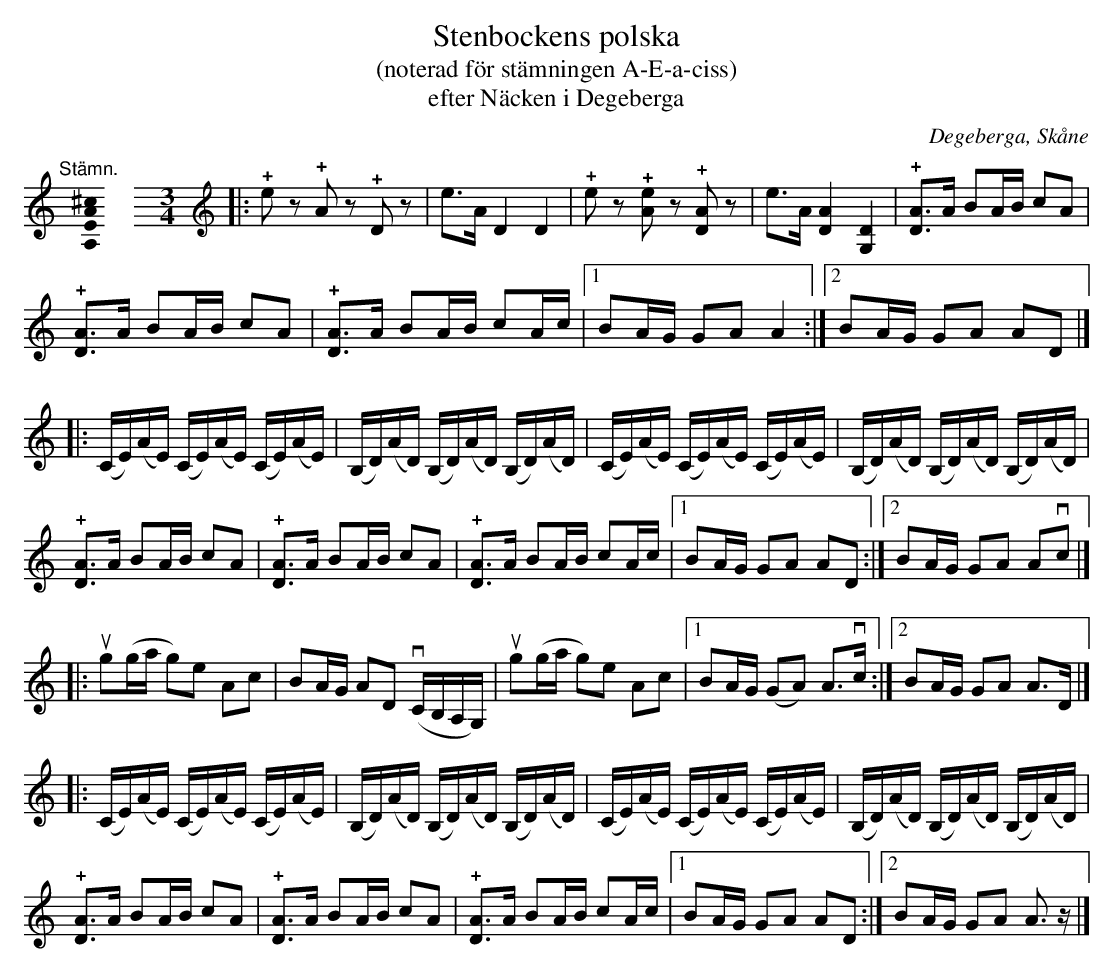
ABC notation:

X:1
T:Stenbockens polska
T:(noterad för stämningen A-E-a-ciss)
T:efter Näcken i Degeberga
O:Degeberga, Skåne
U:o=+open+
M:none
K:A
[K:C]
"@-20,30 Stämn."[A,EA^c]0 \
[M:3/4]\
[L:1/4]\
[K:C clef=treble]\
[L:1/8]|: !+!ez !+!Az !+!Dz | e>A D2 D2 | !+!ez !+![Ae]z !+![DA]z | e>A [DA]2 [G,D]2 | !+![DA]>A BA/B/ cA |
 !+![DA]>A BA/B/ cA | !+![DA]>A BA/B/ cA/c/ |1 BA/G/ GA A2 :|2 BA/G/ GA AD |]
[L:1/16]|: (CE)(AE) (CE)(AE) (CE)(AE) | (B,D)(AD) (B,D)(AD) (B,D)(AD) | (CE)(AE) (CE)(AE) (CE)(AE) | (B,D)(AD) (B,D)(AD) (B,D)(AD) |
[L:1/8] !+![DA]>A BA/B/ cA | !+![DA]>A BA/B/ cA | !+![DA]>A BA/B/ cA/c/ |1 BA/G/ GA AD :|2 BA/G/ GA Avc |]
[L:1/8] |: ug(g/a/ g)e Ac | BA/G/ AD v(C/B,/A,/G,/) | ug(g/a/ g)e Ac |1 BA/G/ (GA) A>vc :|2 BA/G/ GA A>D |]
[L:1/16]|: (CE)(AE) (CE)(AE) (CE)(AE) | (B,D)(AD) (B,D)(AD) (B,D)(AD) | (CE)(AE) (CE)(AE) (CE)(AE) | (B,D)(AD) (B,D)(AD) (B,D)(AD) |
[L:1/8] !+![DA]>A BA/B/ cA | !+![DA]>A BA/B/ cA | !+![DA]>A BA/B/ cA/c/ |1 BA/G/ GA AD :|2 BA/G/ GA A>z |]
